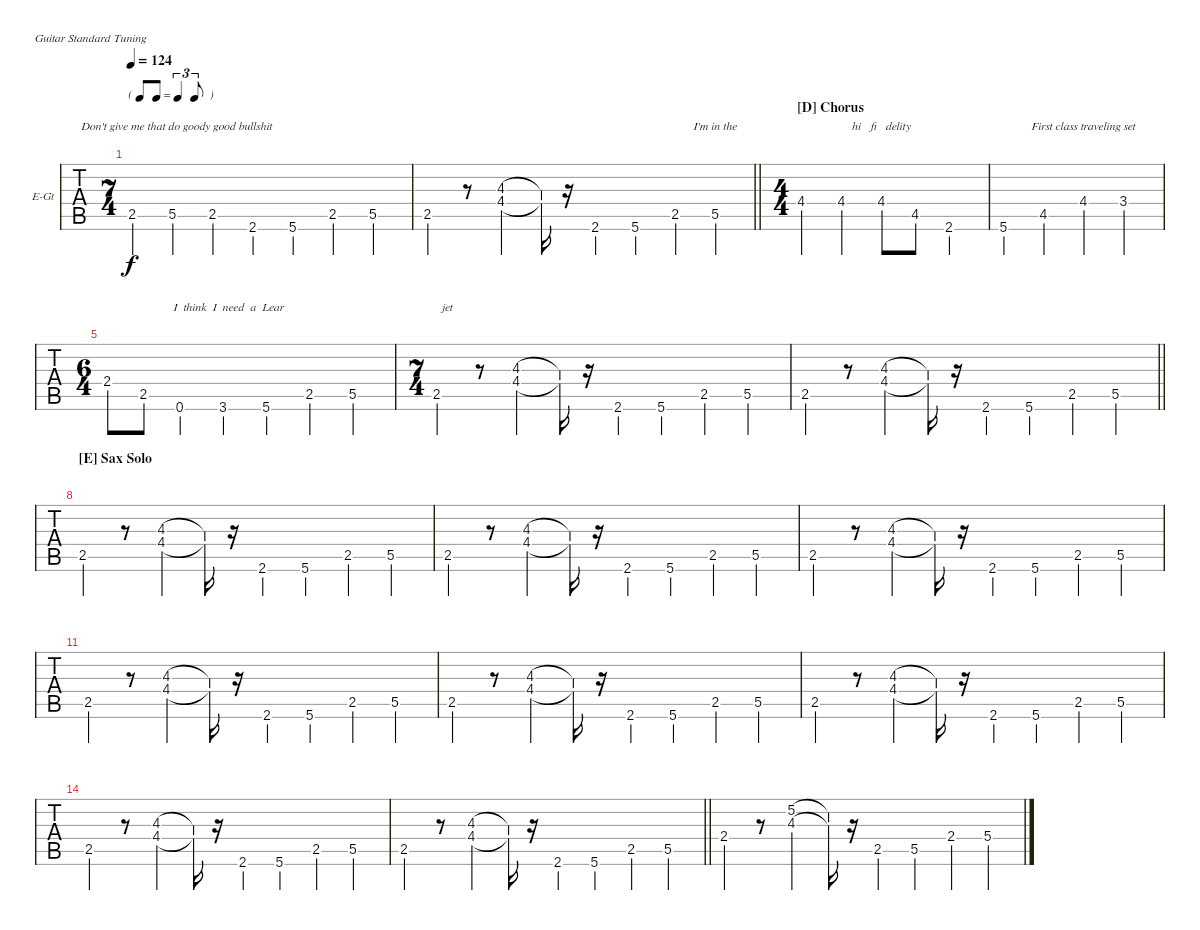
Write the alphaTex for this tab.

\bracketExtendMode nobrackets
\firstSystemTrackNameOrientation horizontal
\otherSystemsTrackNameOrientation horizontal
\defaultBarNumberDisplay FirstOfSystem
\track ("Live Version" "E-Gt") {instrument electricguitarclean}
\staff {tabs}
\tuning (E4 B3 G3 D3 A2 E2)
\ts (7 4)
\tf triplet8th
\tempo 124
\clef g2
\ks d
2.5{st}.4{lyrics (0 "") lyrics (1 "") lyrics (2 "") lyrics (3 "") lyrics (4 "") dy f} 5.5.4{lyrics (0 "") lyrics (1 "   Don't give me that do goody good bullshit") lyrics (2 "") lyrics (3 "") lyrics (4 "")} 2.5{st}.4{lyrics (0 "") lyrics (1 "") lyrics (2 "") lyrics (3 "") lyrics (4 "")} 2.6.4{lyrics (0 "") lyrics (1 "") lyrics (2 "") lyrics (3 "") lyrics (4 "")} 5.6.4{lyrics (0 "") lyrics (1 "") lyrics (2 "") lyrics (3 "") lyrics (4 "")} 2.5{st}.4{lyrics (0 "") lyrics (1 "") lyrics (2 "") lyrics (3 "") lyrics (4 "")} 5.5.4{lyrics (0 "") lyrics (1 "") lyrics (2 "") lyrics (3 "") lyrics (4 "")} |
\barLineRight lightlight
2.5.4{lyrics (0 "") lyrics (1 "") lyrics (2 "") lyrics (3 "") lyrics (4 "")} r.8 (4.4 4.3).4{lyrics (0 "") lyrics (1 "") lyrics (2 "") lyrics (3 "") lyrics (4 "")} (4.4{t} 4.3{t}).16{lyrics (0 "") lyrics (1 "") lyrics (2 "") lyrics (3 "") lyrics (4 "")} r.16 2.6.4{lyrics (0 "") lyrics (1 "") lyrics (2 "") lyrics (3 "") lyrics (4 "")} 5.6.4{lyrics (0 "") lyrics (1 "") lyrics (2 "") lyrics (3 "") lyrics (4 "")} 2.5{st}.4{lyrics (0 "") lyrics (1 "") lyrics (2 "") lyrics (3 "") lyrics (4 "")} 5.5.4{lyrics (0 "") lyrics (1 "I'm in the    ") lyrics (2 "") lyrics (3 "") lyrics (4 "")} |
\ts (4 4)
\beaming (8 2 2 2 2)
\section ("D" "Chorus")
\clef f4
4.4.4{lyrics (0 "") lyrics (1 "") lyrics (2 "") lyrics (3 "") lyrics (4 "")} 4.4.4{lyrics (0 "") lyrics (1 "") lyrics (2 "") lyrics (3 "") lyrics (4 "")} 4.4{st}.8{lyrics (0 "") lyrics (1 "hi   fi   delity      ") lyrics (2 "") lyrics (3 "") lyrics (4 "")} 4.5.8{lyrics (0 "") lyrics (1 "") lyrics (2 "") lyrics (3 "") lyrics (4 "")} 2.6.4{lyrics (0 "") lyrics (1 "") lyrics (2 "") lyrics (3 "") lyrics (4 "")} |
5.6.4{lyrics (0 "") lyrics (1 "") lyrics (2 "") lyrics (3 "") lyrics (4 "")} 4.5.4{lyrics (0 "") lyrics (1 "") lyrics (2 "") lyrics (3 "") lyrics (4 "")} 4.4{st}.4{lyrics (0 "") lyrics (1 "First class traveling set") lyrics (2 "") lyrics (3 "") lyrics (4 "")} 3.4{st}.4{lyrics (0 "") lyrics (1 "") lyrics (2 "") lyrics (3 "") lyrics (4 "")} |
\ts (6 4)
\beaming (8 6 6)
2.4.8{lyrics (0 "") lyrics (1 "") lyrics (2 "") lyrics (3 "") lyrics (4 "")} 2.5.8{lyrics (0 "") lyrics (1 "") lyrics (2 "") lyrics (3 "") lyrics (4 "")} 0.6.4{lyrics (0 "") lyrics (1 "") lyrics (2 "") lyrics (3 "") lyrics (4 "")} 3.6.4{lyrics (0 "") lyrics (1 "    I  think  I  need  a  Lear") lyrics (2 "") lyrics (3 "") lyrics (4 "")} 5.6.4{lyrics (0 "") lyrics (1 "") lyrics (2 "") lyrics (3 "") lyrics (4 "")} 2.5.4{lyrics (0 "") lyrics (1 "") lyrics (2 "") lyrics (3 "") lyrics (4 "")} 5.5.4{lyrics (0 "") lyrics (1 "") lyrics (2 "") lyrics (3 "") lyrics (4 "")} |
\ts (7 4)
\beaming (8 6 4 4)
\clef g2
2.5.4{lyrics (0 "") lyrics (1 "       jet") lyrics (2 "") lyrics (3 "") lyrics (4 "")} r.8 (4.4 4.3).4{lyrics (0 "") lyrics (1 "") lyrics (2 "") lyrics (3 "") lyrics (4 "")} (4.4{t} 4.3{t}).16{lyrics (0 "") lyrics (1 "") lyrics (2 "") lyrics (3 "") lyrics (4 "")} r.16 2.6.4{lyrics (0 "") lyrics (1 "") lyrics (2 "") lyrics (3 "") lyrics (4 "")} 5.6.4{lyrics (0 "") lyrics (1 "") lyrics (2 "") lyrics (3 "") lyrics (4 "")} 2.5{st}.4{lyrics (0 "") lyrics (1 "") lyrics (2 "") lyrics (3 "") lyrics (4 "")} 5.5.4{lyrics (0 "") lyrics (1 "") lyrics (2 "") lyrics (3 "") lyrics (4 "")} |
\barLineRight lightlight
2.5.4{lyrics (0 "") lyrics (1 "") lyrics (2 "") lyrics (3 "") lyrics (4 "")} r.8 (4.4 4.3).4{lyrics (0 "") lyrics (1 "") lyrics (2 "") lyrics (3 "") lyrics (4 "")} (4.4{t} 4.3{t}).16{lyrics (0 "") lyrics (1 "") lyrics (2 "") lyrics (3 "") lyrics (4 "")} r.16 2.6.4{lyrics (0 "") lyrics (1 "") lyrics (2 "") lyrics (3 "") lyrics (4 "")} 5.6.4{lyrics (0 "") lyrics (1 "") lyrics (2 "") lyrics (3 "") lyrics (4 "")} 2.5{st}.4{lyrics (0 "") lyrics (1 "") lyrics (2 "") lyrics (3 "") lyrics (4 "")} 5.5.4{lyrics (0 "") lyrics (1 "") lyrics (2 "") lyrics (3 "") lyrics (4 "")} |
\section ("E" "Sax Solo")
2.5.4{lyrics (0 "") lyrics (1 "") lyrics (2 "") lyrics (3 "") lyrics (4 "")} r.8 (4.4 4.3).4{lyrics (0 "") lyrics (1 "") lyrics (2 "") lyrics (3 "") lyrics (4 "")} (4.4{t} 4.3{t}).16{lyrics (0 "") lyrics (1 "") lyrics (2 "") lyrics (3 "") lyrics (4 "")} r.16 2.6.4{lyrics (0 "") lyrics (1 "") lyrics (2 "") lyrics (3 "") lyrics (4 "")} 5.6.4{lyrics (0 "") lyrics (1 "") lyrics (2 "") lyrics (3 "") lyrics (4 "")} 2.5{st}.4{lyrics (0 "") lyrics (1 "") lyrics (2 "") lyrics (3 "") lyrics (4 "")} 5.5.4{lyrics (0 "") lyrics (1 "") lyrics (2 "") lyrics (3 "") lyrics (4 "")} |
2.5.4{lyrics (0 "") lyrics (1 "") lyrics (2 "") lyrics (3 "") lyrics (4 "")} r.8 (4.4 4.3).4{lyrics (0 "") lyrics (1 "") lyrics (2 "") lyrics (3 "") lyrics (4 "")} (4.4{t} 4.3{t}).16{lyrics (0 "") lyrics (1 "") lyrics (2 "") lyrics (3 "") lyrics (4 "")} r.16 2.6.4{lyrics (0 "") lyrics (1 "") lyrics (2 "") lyrics (3 "") lyrics (4 "")} 5.6.4{lyrics (0 "") lyrics (1 "") lyrics (2 "") lyrics (3 "") lyrics (4 "")} 2.5{st}.4{lyrics (0 "") lyrics (1 "") lyrics (2 "") lyrics (3 "") lyrics (4 "")} 5.5.4{lyrics (0 "") lyrics (1 "") lyrics (2 "") lyrics (3 "") lyrics (4 "")} |
2.5.4{lyrics (0 "") lyrics (1 "") lyrics (2 "") lyrics (3 "") lyrics (4 "")} r.8 (4.4 4.3).4{lyrics (0 "") lyrics (1 "") lyrics (2 "") lyrics (3 "") lyrics (4 "")} (4.4{t} 4.3{t}).16{lyrics (0 "") lyrics (1 "") lyrics (2 "") lyrics (3 "") lyrics (4 "")} r.16 2.6.4{lyrics (0 "") lyrics (1 "") lyrics (2 "") lyrics (3 "") lyrics (4 "")} 5.6.4{lyrics (0 "") lyrics (1 "") lyrics (2 "") lyrics (3 "") lyrics (4 "")} 2.5{st}.4{lyrics (0 "") lyrics (1 "") lyrics (2 "") lyrics (3 "") lyrics (4 "")} 5.5.4{lyrics (0 "") lyrics (1 "") lyrics (2 "") lyrics (3 "") lyrics (4 "")} |
2.5.4{lyrics (0 "") lyrics (1 "") lyrics (2 "") lyrics (3 "") lyrics (4 "")} r.8 (4.4 4.3).4{lyrics (0 "") lyrics (1 "") lyrics (2 "") lyrics (3 "") lyrics (4 "")} (4.4{t} 4.3{t}).16{lyrics (0 "") lyrics (1 "") lyrics (2 "") lyrics (3 "") lyrics (4 "")} r.16 2.6.4{lyrics (0 "") lyrics (1 "") lyrics (2 "") lyrics (3 "") lyrics (4 "")} 5.6.4{lyrics (0 "") lyrics (1 "") lyrics (2 "") lyrics (3 "") lyrics (4 "")} 2.5{st}.4{lyrics (0 "") lyrics (1 "") lyrics (2 "") lyrics (3 "") lyrics (4 "")} 5.5.4{lyrics (0 "") lyrics (1 "") lyrics (2 "") lyrics (3 "") lyrics (4 "")} |
2.5.4{lyrics (0 "") lyrics (1 "") lyrics (2 "") lyrics (3 "") lyrics (4 "")} r.8 (4.4 4.3).4{lyrics (0 "") lyrics (1 "") lyrics (2 "") lyrics (3 "") lyrics (4 "")} (4.4{t} 4.3{t}).16{lyrics (0 "") lyrics (1 "") lyrics (2 "") lyrics (3 "") lyrics (4 "")} r.16 2.6.4{lyrics (0 "") lyrics (1 "") lyrics (2 "") lyrics (3 "") lyrics (4 "")} 5.6.4{lyrics (0 "") lyrics (1 "") lyrics (2 "") lyrics (3 "") lyrics (4 "")} 2.5{st}.4{lyrics (0 "") lyrics (1 "") lyrics (2 "") lyrics (3 "") lyrics (4 "")} 5.5.4{lyrics (0 "") lyrics (1 "") lyrics (2 "") lyrics (3 "") lyrics (4 "")} |
2.5.4{lyrics (0 "") lyrics (1 "") lyrics (2 "") lyrics (3 "") lyrics (4 "")} r.8 (4.4 4.3).4{lyrics (0 "") lyrics (1 "") lyrics (2 "") lyrics (3 "") lyrics (4 "")} (4.4{t} 4.3{t}).16{lyrics (0 "") lyrics (1 "") lyrics (2 "") lyrics (3 "") lyrics (4 "")} r.16 2.6.4{lyrics (0 "") lyrics (1 "") lyrics (2 "") lyrics (3 "") lyrics (4 "")} 5.6.4{lyrics (0 "") lyrics (1 "") lyrics (2 "") lyrics (3 "") lyrics (4 "")} 2.5{st}.4{lyrics (0 "") lyrics (1 "") lyrics (2 "") lyrics (3 "") lyrics (4 "")} 5.5.4{lyrics (0 "") lyrics (1 "") lyrics (2 "") lyrics (3 "") lyrics (4 "")} |
2.5.4{lyrics (0 "") lyrics (1 "") lyrics (2 "") lyrics (3 "") lyrics (4 "")} r.8 (4.4 4.3).4{lyrics (0 "") lyrics (1 "") lyrics (2 "") lyrics (3 "") lyrics (4 "")} (4.4{t} 4.3{t}).16{lyrics (0 "") lyrics (1 "") lyrics (2 "") lyrics (3 "") lyrics (4 "")} r.16 2.6.4{lyrics (0 "") lyrics (1 "") lyrics (2 "") lyrics (3 "") lyrics (4 "")} 5.6.4{lyrics (0 "") lyrics (1 "") lyrics (2 "") lyrics (3 "") lyrics (4 "")} 2.5{st}.4{lyrics (0 "") lyrics (1 "") lyrics (2 "") lyrics (3 "") lyrics (4 "")} 5.5.4{lyrics (0 "") lyrics (1 "") lyrics (2 "") lyrics (3 "") lyrics (4 "")} |
\barLineRight lightlight
2.5.4{lyrics (0 "") lyrics (1 "") lyrics (2 "") lyrics (3 "") lyrics (4 "")} r.8 (4.4 4.3).4{lyrics (0 "") lyrics (1 "") lyrics (2 "") lyrics (3 "") lyrics (4 "")} (4.4{t} 4.3{t}).16{lyrics (0 "") lyrics (1 "") lyrics (2 "") lyrics (3 "") lyrics (4 "")} r.16 2.6.4{lyrics (0 "") lyrics (1 "") lyrics (2 "") lyrics (3 "") lyrics (4 "")} 5.6.4{lyrics (0 "") lyrics (1 "") lyrics (2 "") lyrics (3 "") lyrics (4 "")} 2.5{st}.4{lyrics (0 "") lyrics (1 "") lyrics (2 "") lyrics (3 "") lyrics (4 "")} 5.5.4{lyrics (0 "") lyrics (1 "") lyrics (2 "") lyrics (3 "") lyrics (4 "")} |
2.4.4{lyrics (0 "") lyrics (1 "") lyrics (2 "") lyrics (3 "") lyrics (4 "")} r.8 (4.3 5.2).4{lyrics (0 "") lyrics (1 "") lyrics (2 "") lyrics (3 "") lyrics (4 "")} (4.3{t} 5.2{t}).16{lyrics (0 "") lyrics (1 "") lyrics (2 "") lyrics (3 "") lyrics (4 "")} r.16 2.5.4{lyrics (0 "") lyrics (1 "") lyrics (2 "") lyrics (3 "") lyrics (4 "")} 5.5.4{lyrics (0 "") lyrics (1 "") lyrics (2 "") lyrics (3 "") lyrics (4 "")} 2.4{st}.4{lyrics (0 "") lyrics (1 "") lyrics (2 "") lyrics (3 "") lyrics (4 "")} 5.4.4{lyrics (0 "") lyrics (1 "") lyrics (2 "") lyrics (3 "") lyrics (4 "")}
